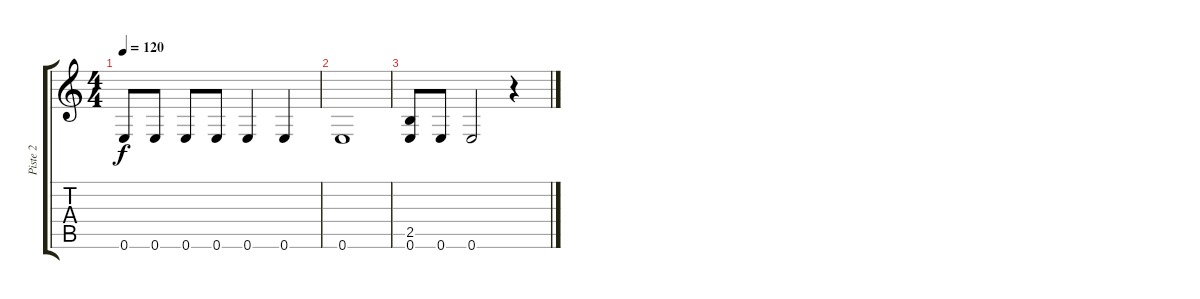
\track ("Piste 2" "Piste 2") {instrument electricbasspick}
\staff {score tabs}
\tuning (E4 B3 G3 D3 A2 E2) {hide}
\ts (4 4)
\tempo 120
\clef g2
\ks c
0.6.8{dy f} 0.6.8 0.6.8 0.6.8 0.6.4 0.6.4 |
0.6.1 |
(2.5 0.6).8 0.6.8 0.6.2 r.4
